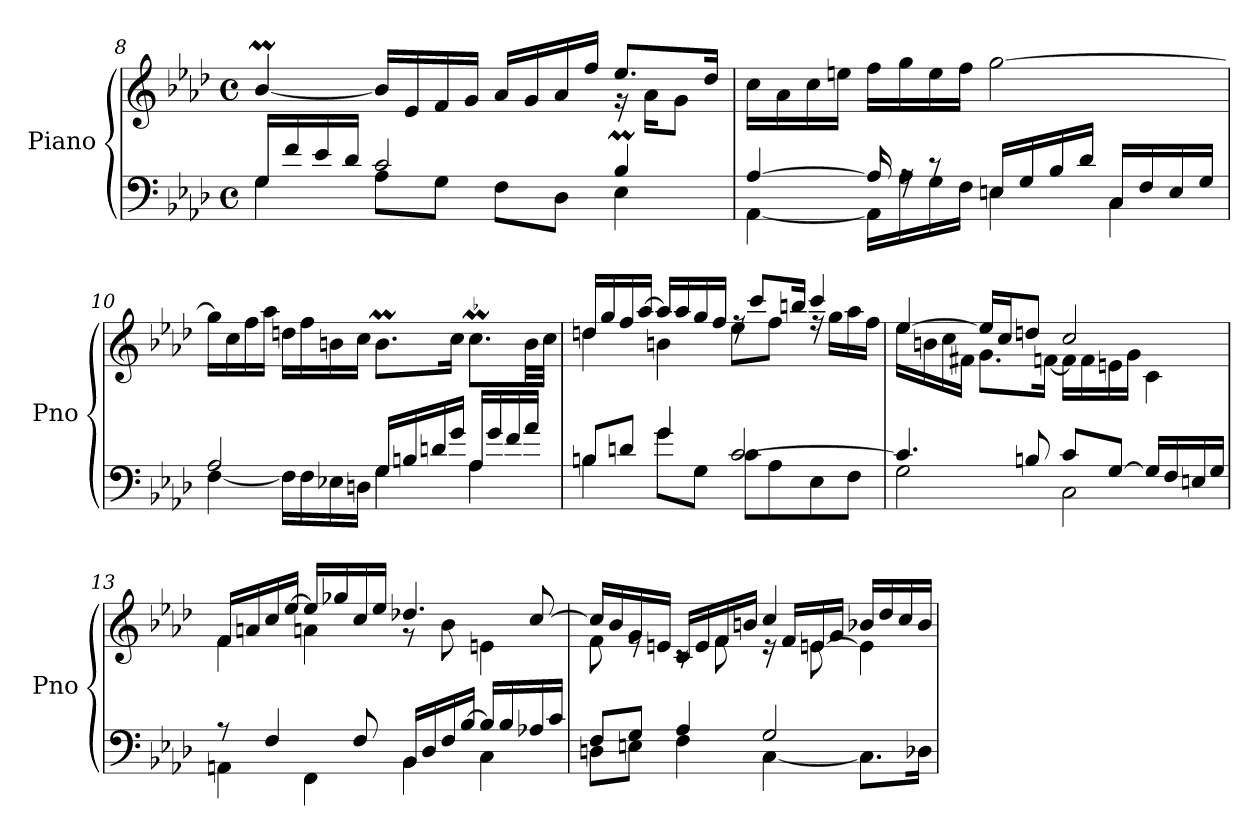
**kern	**kern
*part1	*part1
*staff2	*staff1
*I"Piano	*
*I'Pno	*
*clefF4	*clefG2
*k[b-e-a-d-]	*k[b-e-a-d-]
*M4/4	*M4/4
*met(c)	*met(c)
=8	=8
*^	*^
16G/LL	4G\	[4b-M/	2.ryy
16f/	.	.	.
16e-/	.	.	.
16d-/JJ	.	.	.
2c/	8A-\L	16b-/LL]	.
.	.	16e-/	.
.	8G\J	16f/	.
.	.	16g/JJ	.
.	8F\L	16a-/LL	.
.	.	16g/	.
.	8D-\J	16a-/	.
.	.	16ff/JJ	.
4B-M/	4E-\	8.ee-/L	16r
.	.	.	16a-\KL
.	.	.	8g\J
.	.	16dd-/Jk	.
*	*	*v	*v
!!LO:LB:g=z
=9	=9	=9
[4A-/	[4AA-\	16cc\LL
.	.	16a-\
.	.	16cc\
.	.	16een\JJ
16A-/]	16AA-\LL]	16ff\LL
16rA	16A-\	16gg\
8rc	16G\	16ee\
.	16F\JJ	16ff\JJ
16En/LL	4E\	[2gg\
16G/	.	.
16B-/	.	.
16d-/JJ	.	.
16C/LL	4C\	.
16F/	.	.
16E/	.	.
16G/JJ	.	.
=10	=10	=10
2A-/	[4F\	16gg\LL]
.	.	16cc\
.	.	16ff\
.	.	16aa-\JJ
.	16F\LL]	16ddn\LL
.	16F\	16ff\
.	16E-X\	16bn\
.	16Dn\JJ	16cc\JJ
16G/LL	4G\	8.bm\L
16Bn/	.	.
16dn/	.	.
16g/JJ	.	16cc\Jk
16A-/LL	4A-\	8.ccm\L
16g/	.	.
16f/	.	.
16a-/JJ	.	32b\LL
.	.	32cc\JJJ
=11	=11	=11
*	*	*^
8Bn/L	4B\	16ddn/LL	4dd\
.	.	16gg/	.
8dn/J	.	16ff/	.
.	.	[16aa-/JJ	.
4g/	8g\L	16aa-/LL]	4bn\
.	.	16aa-/	.
.	8G\J	16gg/	.
.	.	16ff/JJ	.
[2c/	8c\L	16rff	8ee-\L
.	.	8ccc/L	.
.	8A-\	.	8ff\J
.	.	16bbn/Jk	.
.	8E-\	4ccc/	16rff
.	.	.	16gg\LL
.	8F\J	.	16aa-\
.	.	.	16ff\JJ
!!LO:PB:g=z	!!
=12	=12	=12	=12
4.c/]	2G\	[4ee-/	16ee-\LL
.	.	.	16bn\
.	.	.	16cc\
.	.	.	16f#X\JJ
.	.	16ee-/LL]	8.g\L
.	.	16cc/J	.
8Bn/	.	8ddn/J	.
.	.	.	[16fn\Jk
8c/L	2C\	2cc/	16f\LL]
.	.	.	16f\
[8G/J	.	.	16en\
.	.	.	16g\JJ
16G/LL]	.	.	4c\
16F/	.	.	.
16En/	.	.	.
16G/JJ	.	.	.
=13	=13	=13	=13
8r	4AAn\	16f/LL	4f\
.	.	16an/	.
4F/	.	16cc/	.
.	.	[16ee-/JJ	.
.	4FF\	16ee-/LL]	4an\
.	.	16gg-X/	.
8F/	.	16cc/	.
.	.	16ee-/JJ	.
16BB-/LL	4BB-\	4.dd-X/	8r
16D-/	.	.	.
16F/	.	.	8b-\
[16B-/JJ	.	.	.
16B-/LL]	4C\	.	4en\
16B-/	.	.	.
16A-X/	.	[8cc/	.
16c/JJ	.	.	.
=14	=14	=14	=14
*	*	*	*^
8F/L	8Dn\L	16cc/LL]	8f\	2ryy
.	.	16b-/	.	.
8G/J	8En\J	16g/	8re	.
.	.	16en/JJ	.	.
4A-/	4F\	16c/LL	8rc	.
.	.	16e/	.	.
.	.	16f/	8f\	.
.	.	16bn/JJ	.	.
2G/	[4C\	4cc/	16r	8reyy
.	.	.	16f/LL	.
.	.	.	16en/	[8e\
.	.	.	16g/JJ	.
.	8.C\L]	16b-X/LL	4ryy	4e\]
.	.	16dd-/	.	.
.	.	16cc/	.	.
.	16D-X\Jk	16b-/JJ	.	.
*v	*v	*	*	*
*	*v	*v	*v
=	=
*-	*-
